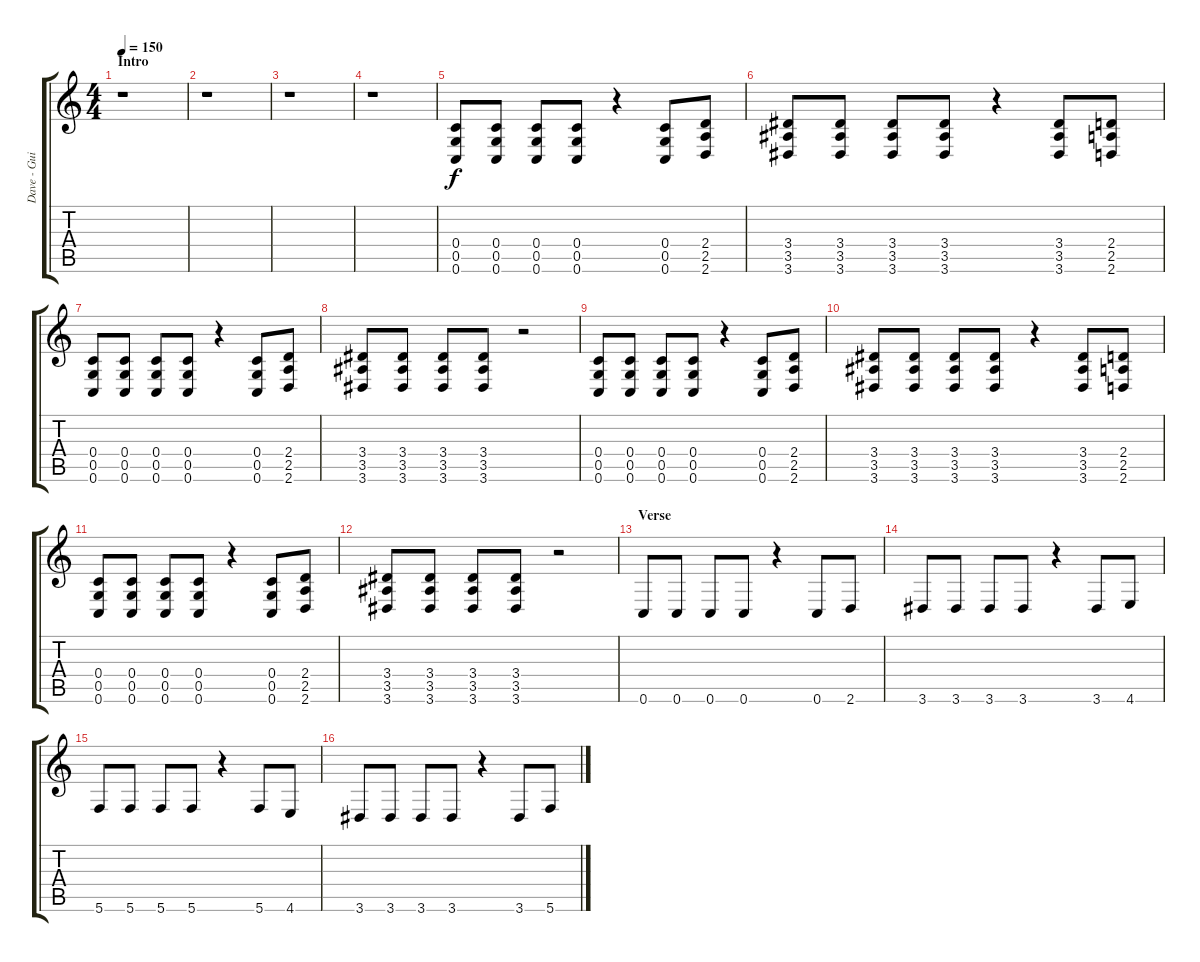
\track ("Dave - Guitar" "Dave - Gui") {instrument overdrivenguitar}
\staff {score tabs}
\tuning (D4 A3 F3 C3 G2 C2) {hide}
\ts (4 4)
\section ("" "Intro")
\tempo 150
\clef g2
\ks c
r.1{dy f instrument overdrivenguitar} |
r.1 |
r.1 |
r.1 |
(0.4 0.5 0.6).8 (0.4 0.5 0.6).8 (0.4 0.5 0.6).8 (0.4 0.5 0.6).8 r.4 (0.4 0.5 0.6).8 (2.4 2.5 2.6).8 |
(3.4 3.5 3.6).8 (3.4 3.5 3.6).8 (3.4 3.5 3.6).8 (3.4 3.5 3.6).8 r.4 (3.4 3.5 3.6).8 (2.4 2.5 2.6).8 |
(0.4 0.5 0.6).8 (0.4 0.5 0.6).8 (0.4 0.5 0.6).8 (0.4 0.5 0.6).8 r.4 (0.4 0.5 0.6).8 (2.4 2.5 2.6).8 |
(3.4 3.5 3.6).8 (3.4 3.5 3.6).8 (3.4 3.5 3.6).8 (3.4 3.5 3.6).8 r.2 |
(0.4 0.5 0.6).8 (0.4 0.5 0.6).8 (0.4 0.5 0.6).8 (0.4 0.5 0.6).8 r.4 (0.4 0.5 0.6).8 (2.4 2.5 2.6).8 |
(3.4 3.5 3.6).8 (3.4 3.5 3.6).8 (3.4 3.5 3.6).8 (3.4 3.5 3.6).8 r.4 (3.4 3.5 3.6).8 (2.4 2.5 2.6).8 |
(0.4 0.5 0.6).8 (0.4 0.5 0.6).8 (0.4 0.5 0.6).8 (0.4 0.5 0.6).8 r.4 (0.4 0.5 0.6).8 (2.4 2.5 2.6).8 |
(3.4 3.5 3.6).8 (3.4 3.5 3.6).8 (3.4 3.5 3.6).8 (3.4 3.5 3.6).8 r.2 |
\section ("" "Verse")
0.6.8 0.6.8 0.6.8 0.6.8 r.4 0.6.8 2.6.8 |
3.6.8 3.6.8 3.6.8 3.6.8 r.4 3.6.8 4.6.8 |
5.6.8 5.6.8 5.6.8 5.6.8 r.4 5.6.8 4.6.8 |
3.6.8 3.6.8 3.6.8 3.6.8 r.4 3.6.8 5.6.8
